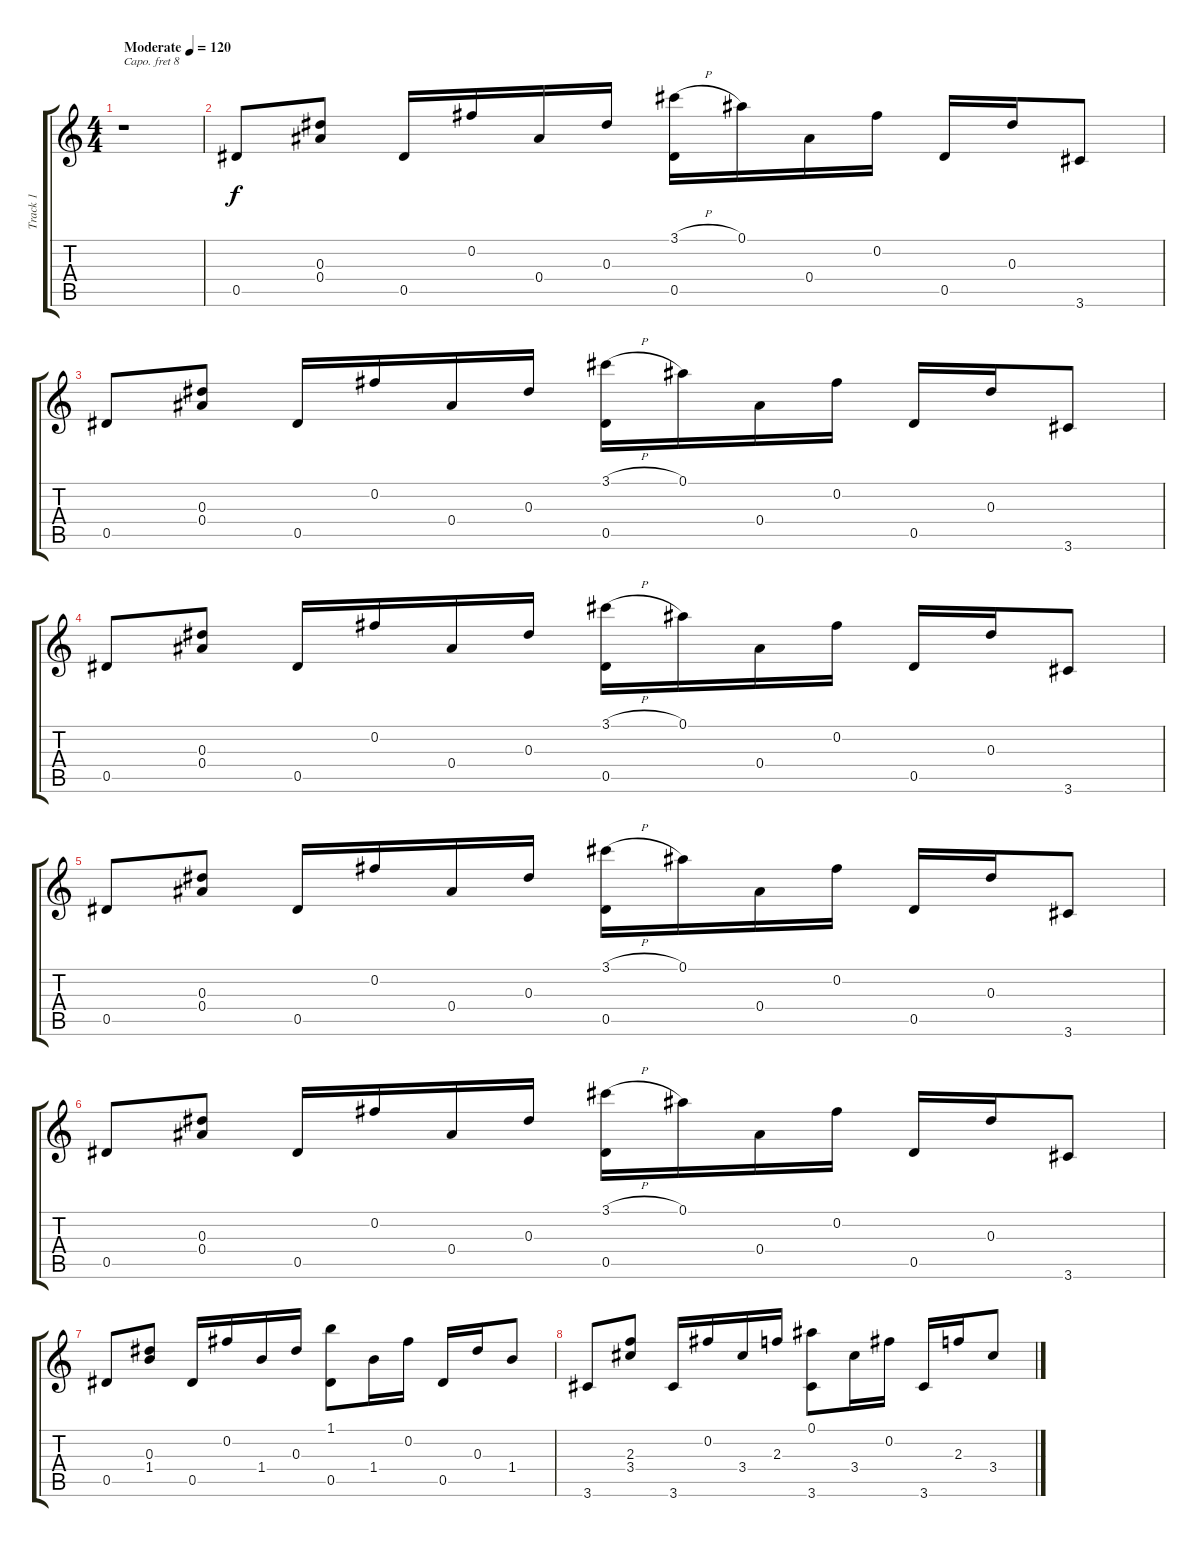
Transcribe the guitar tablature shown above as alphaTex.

\track ("Track 1" "Track 1") {instrument acousticguitarsteel}
\staff {score tabs}
\capo 8
\tuning (D4 Bb3 G3 D3 G2 D2) {hide}
\ts (4 4)
\tempo (120 "Moderate")
\clef g2
\ks c
r.1{dy f instrument acousticguitarsteel} |
0.5.8 (0.3 0.4).8 0.5.16 0.2.16 0.4.16 0.3.16 (3.1{h} 0.5).16 0.1.16 0.4.16 0.2.16 0.5.16 0.3.16 3.6.8 |
0.5.8 (0.3 0.4).8 0.5.16 0.2.16 0.4.16 0.3.16 (3.1{h} 0.5).16 0.1.16 0.4.16 0.2.16 0.5.16 0.3.16 3.6.8 |
0.5.8 (0.3 0.4).8 0.5.16 0.2.16 0.4.16 0.3.16 (3.1{h} 0.5).16 0.1.16 0.4.16 0.2.16 0.5.16 0.3.16 3.6.8 |
0.5.8 (0.3 0.4).8 0.5.16 0.2.16 0.4.16 0.3.16 (3.1{h} 0.5).16 0.1.16 0.4.16 0.2.16 0.5.16 0.3.16 3.6.8 |
0.5.8 (0.3 0.4).8 0.5.16 0.2.16 0.4.16 0.3.16 (3.1{h} 0.5).16 0.1.16 0.4.16 0.2.16 0.5.16 0.3.16 3.6.8 |
0.5.8 (0.3 1.4).8 0.5.16 0.2.16 1.4.16 0.3.16 (1.1 0.5).8 1.4.16 0.2.16 0.5.16 0.3.16 1.4.8 |
3.6.8 (2.3 3.4).8 3.6.16 0.2.16 3.4.16 2.3.16 (0.1 3.6).8 3.4.16 0.2.16 3.6.16 2.3.16 3.4.8
